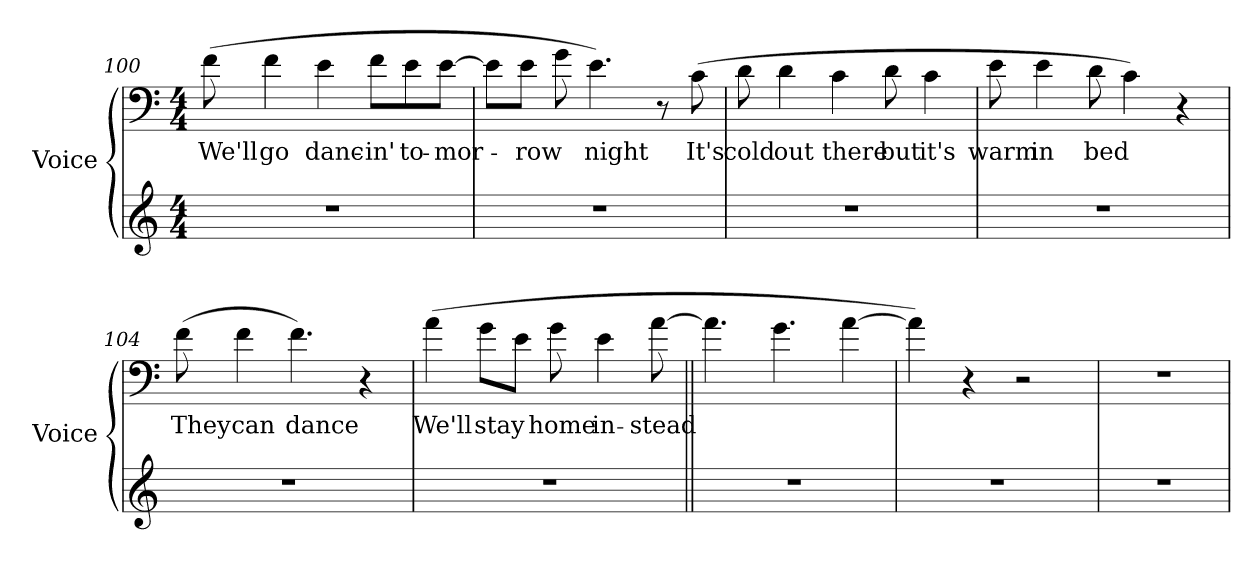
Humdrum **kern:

**kern	**kern	**text
*part2	*part1	*part1
*staff2	*staff1	*staff1
*I"Voice	*I"Voice	*
*I'Voice	*I'Voice	*
*clefG2	*clefF4	*
*k[]	*k[]	*
*C:	*C:	*
*M4/4	*M4/4	*
=100	=100	=100
!	!	!LO:LY:b:color=#000000
1r	(8fi\	We'll
!	!	!LO:LY:b:color=#000000
.	4fi\	go
!	!	!LO:LY:b:color=#000000
.	4ei\	danc-
!	!	!LO:LY:b:color=#000000
.	8fi\L	-in'
!	!	!LO:LY:b:color=#000000
.	8ei\	to-
!	!	!LO:LY:b:color=#000000
.	[8ei\J	-mor-
=101	=101	=101
1r	8ei\L]	.
!	!	!LO:LY:b:color=#000000
.	8ei\J	-row
.	8gi\	.
!	!	!LO:LY:b:color=#000000
.	4.ei\)	night
.	8r	.
!	!	!LO:LY:b:color=#000000
.	(8ci\	It's
!!LO:LB:g=z
=102	=102	=102
!	!	!LO:LY:b:color=#000000
1r	8di\	cold
!	!	!LO:LY:b:color=#000000
.	4di\	out
!	!	!LO:LY:b:color=#000000
.	4ci\	there
!	!	!LO:LY:b:color=#000000
.	8di\	but
!	!	!LO:LY:b:color=#000000
.	4ci\	it's
=103	=103	=103
!	!	!LO:LY:b:color=#000000
1r	8ei\	warm
!	!	!LO:LY:b:color=#000000
.	4ei\	in
!	!	!LO:LY:b:color=#000000
.	8di\	bed
.	4ci\)	.
.	4r	.
=104	=104	=104
!	!	!LO:LY:b:color=#000000
1r	(8fi\	They
!	!	!LO:LY:b:color=#000000
.	4fi\	can
!	!	!LO:LY:b:color=#000000
.	4.fi\)	dance
.	4r	.
=105	=105	=105
!	!	!LO:LY:b:color=#000000
1r	(4ai\	We'll
!	!	!LO:LY:b:color=#000000
.	8gi\L	stay
.	8ei\J	.
!	!	!LO:LY:b:color=#000000
.	8gi\	home
!	!	!LO:LY:b:color=#000000
.	4ei\	in-
!	!	!LO:LY:b:color=#000000
.	[8ai\	-stead
!!LO:PB:g=z
=106||	=106||	=106||
1r	4.ai\]	.
.	4.gi\	.
.	[4ai\	.
=107	=107	=107
1r	4ai\])	.
.	4r	.
.	2r	.
=108	=108	=108
1r	1r	.
=	=	=
*-	*-	*-
